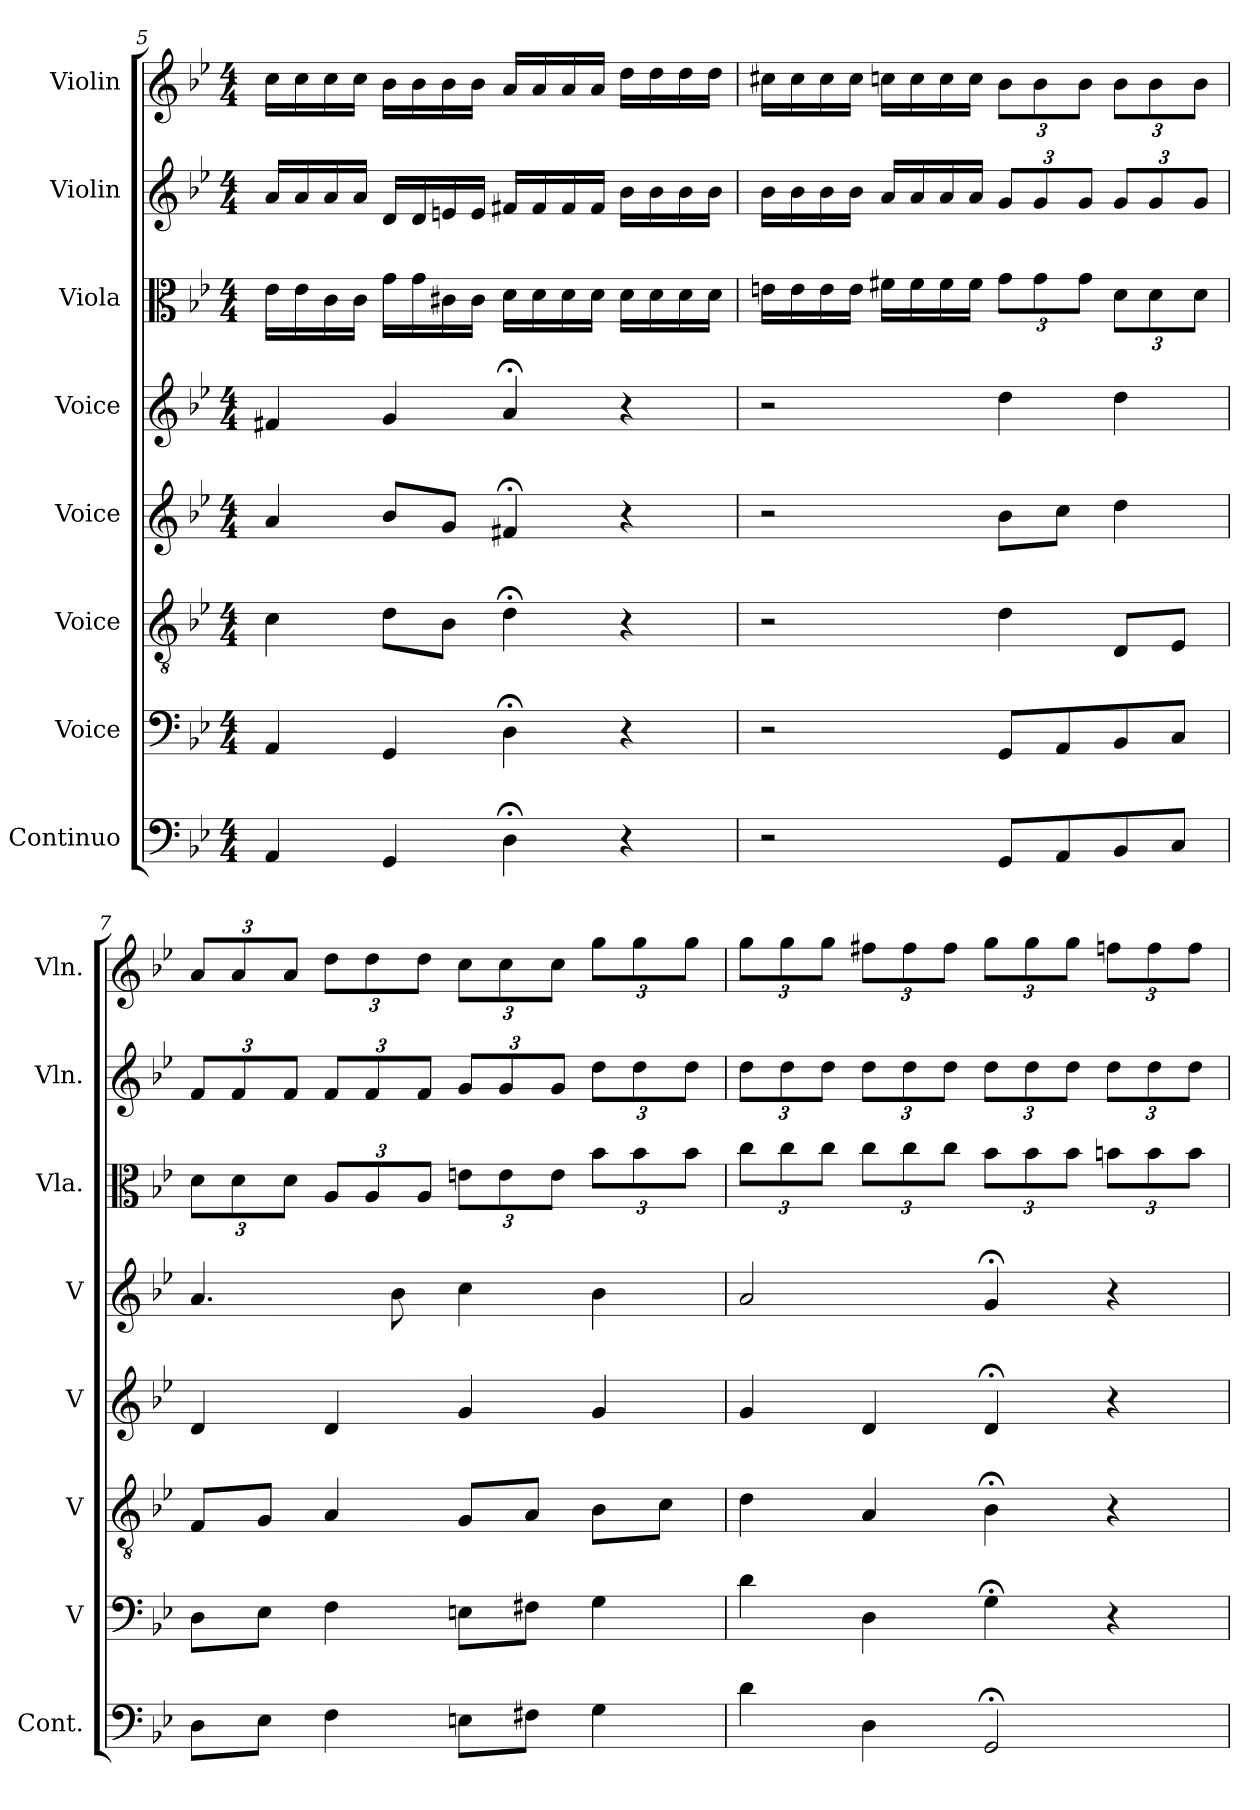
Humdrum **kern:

**kern	**kern	**kern	**kern	**kern	**kern	**kern	**kern
*part8	*part7	*part6	*part5	*part4	*part3	*part2	*part1
*staff8	*staff7	*staff6	*staff5	*staff4	*staff3	*staff2	*staff1
*I"Continuo	*I"Voice	*I"Voice	*I"Voice	*I"Voice	*I"Viola	*I"Violin	*I"Violin
*I'Cont.	*I'V	*I'V	*I'V	*I'V	*I'Vla.	*I'Vln.	*I'Vln.
!!LO:PB:g=z
*clefF4	*clefF4	*clefGv2	*clefG2	*clefG2	*clefC3	*clefG2	*clefG2
*ITrd7c12	*	*	*	*	*	*	*
*k[b-e-]	*k[b-e-]	*k[b-e-]	*k[b-e-]	*k[b-e-]	*k[b-e-]	*k[b-e-]	*k[b-e-]
*M4/4	*M4/4	*M4/4	*M4/4	*M4/4	*M4/4	*M4/4	*M4/4
=5	=5	=5	=5	=5	=5	=5	=5
4AAA/	4AA/	4c\	4a/	4f#X/	16e-\LL	16a/LL	16cc\LL
.	.	.	.	.	16e-\	16a/	16cc\
.	.	.	.	.	16c\	16a/	16cc\
.	.	.	.	.	16c\JJ	16a/JJ	16cc\JJ
4GGG/	4GG/	8d\L	8b-/L	4g/	16g\LL	16d/LL	16b-\LL
.	.	.	.	.	16g\	16d/	16b-\
.	.	8B-\J	8g/J	.	16c#X\	16en/	16b-\
.	.	.	.	.	16c#\JJ	16e/JJ	16b-\JJ
4DD;<\	4D;<\	4d;<\	4f#X;</	4a;</	16d\LL	16f#X/LL	16a/LL
.	.	.	.	.	16d\	16f#/	16a/
.	.	.	.	.	16d\	16f#/	16a/
.	.	.	.	.	16d\JJ	16f#/JJ	16a/JJ
4r	4r	4r	4r	4r	16d\LL	16b-\LL	16dd\LL
.	.	.	.	.	16d\	16b-\	16dd\
.	.	.	.	.	16d\	16b-\	16dd\
.	.	.	.	.	16d\JJ	16b-\JJ	16dd\JJ
=6	=6	=6	=6	=6	=6	=6	=6
2r	2r	2r	2r	2r	16en\LL	16b-\LL	16cc#X\LL
.	.	.	.	.	16e\	16b-\	16cc#\
.	.	.	.	.	16e\	16b-\	16cc#\
.	.	.	.	.	16e\JJ	16b-\JJ	16cc#\JJ
.	.	.	.	.	16f#X\LL	16a/LL	16ccn\LL
.	.	.	.	.	16f#\	16a/	16cc\
.	.	.	.	.	16f#\	16a/	16cc\
.	.	.	.	.	16f#\JJ	16a/JJ	16cc\JJ
*	*	*	*	*	*Xbrackettup	*Xbrackettup	*Xbrackettup
8GGG/L	8GG/L	4d\	8b-\L	4dd\	12g\L	12g/L	12b-\L
.	.	.	.	.	12g\	12g/	12b-\
8AAA/	8AA/	.	8cc\J	.	.	.	.
.	.	.	.	.	12g\J	12g/J	12b-\J
8BBB-/	8BB-/	8D/L	4dd\	4dd\	12d\L	12g/L	12b-\L
.	.	.	.	.	12d\	12g/	12b-\
8CC/J	8C/J	8E-/J	.	.	.	.	.
.	.	.	.	.	12d\J	12g/J	12b-\J
!!LO:PB:g=z
=7	=7	=7	=7	=7	=7	=7	=7
8DD\L	8D\L	8F/L	4d/	4.a/	12d\L	12f/L	12a/L
.	.	.	.	.	12d\	12f/	12a/
8EE-\J	8E-\J	8G/J	.	.	.	.	.
.	.	.	.	.	12d\J	12f/J	12a/J
4FF\	4F\	4A/	4d/	.	12A/L	12f/L	12dd\L
.	.	.	.	.	12A/	12f/	12dd\
.	.	.	.	8b-\	.	.	.
.	.	.	.	.	12A/J	12f/J	12dd\J
8EEn\L	8En\L	8G/L	4g/	4cc\	12en\L	12g/L	12cc\L
.	.	.	.	.	12e\	12g/	12cc\
8FF#X\J	8F#X\J	8A/J	.	.	.	.	.
.	.	.	.	.	12e\J	12g/J	12cc\J
4GG\	4G\	8B-\L	4g/	4b-\	12b-\L	12dd\L	12gg\L
.	.	.	.	.	12b-\	12dd\	12gg\
.	.	8c\J	.	.	.	.	.
.	.	.	.	.	12b-\J	12dd\J	12gg\J
=8	=8	=8	=8	=8	=8	=8	=8
4D\	4d\	4d\	4g/	2a/	12cc\L	12dd\L	12gg\L
.	.	.	.	.	12cc\	12dd\	12gg\
.	.	.	.	.	12cc\J	12dd\J	12gg\J
4DD\	4D\	4A/	4d/	.	12cc\L	12dd\L	12ff#X\L
.	.	.	.	.	12cc\	12dd\	12ff#\
.	.	.	.	.	12cc\J	12dd\J	12ff#\J
2GGG;</	4G;<\	4B-;<\	4d;</	4g;</	12b-\L	12dd\L	12gg\L
.	.	.	.	.	12b-\	12dd\	12gg\
.	.	.	.	.	12b-\J	12dd\J	12gg\J
.	4r	4r	4r	4r	12bn\L	12dd\L	12ffn\L
.	.	.	.	.	12b\	12dd\	12ff\
.	.	.	.	.	12b\J	12dd\J	12ff\J
=	=	=	=	=	=	=	=
*-	*-	*-	*-	*-	*-	*-	*-
